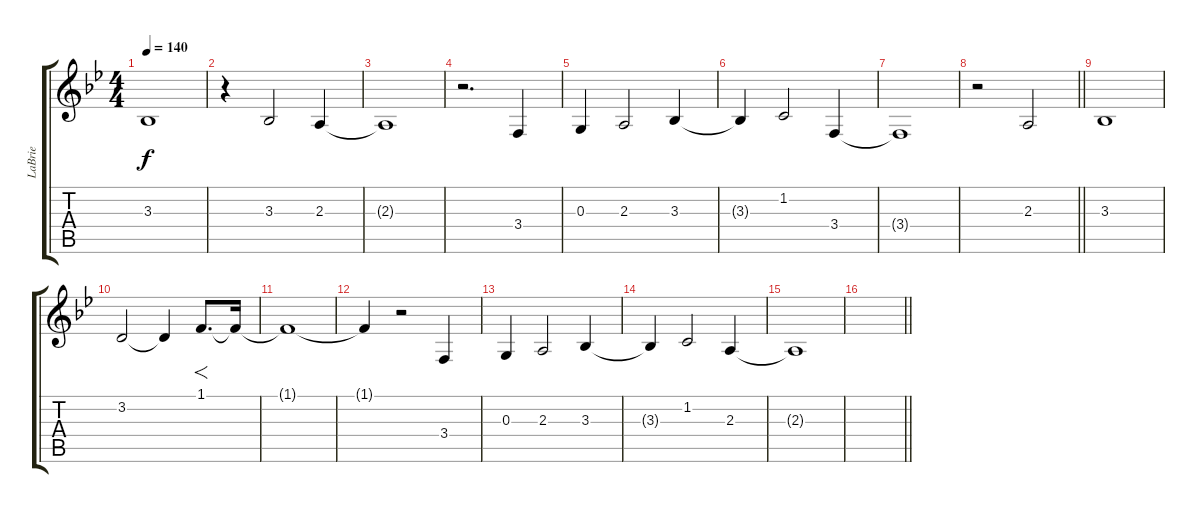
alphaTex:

\track ("LaBrie" "LaBrie") {instrument stringensemble1}
\staff {score tabs}
\tuning (E4 B3 G3 D3 A2 E2) {hide}
\ts (4 4)
\tempo 140
\clef g2
\ks bb
3.3.1{dy f} |
r.4 3.3.2 2.3.4 |
2.3{t}.1 |
r.2{d} 3.4.4 |
0.3.4 2.3.2 3.3.4 |
3.3{t}.4 1.2.2 3.4.4 |
3.4{t}.1 |
\barLineRight lightlight
r.2 2.3.2 |
3.3.1 |
3.2.2 3.2{t}.4 1.1.8{f d} 1.1{t}.16 |
1.1{t}.1 |
1.1{t}.4 r.2 3.4.4 |
0.3.4 2.3.2 3.3.4 |
3.3{t}.4 1.2.2 2.3.4 |
2.3{t}.1 |
\barLineRight lightlight
